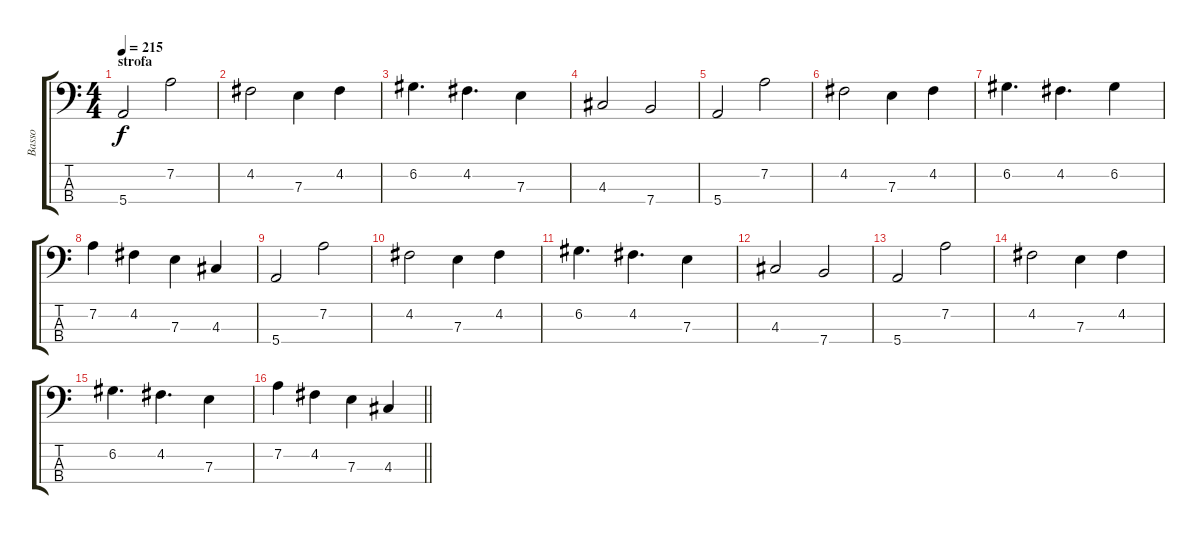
\track ("Basso" "Basso") {instrument electricbassfinger}
\staff {score tabs}
\tuning (G2 D2 A1 E1) {hide}
\ts (4 4)
\section ("" "strofa")
\tempo 215
\clef f4
\ks c
5.4.2{dy f} 7.2.2 |
4.2.2 7.3.4 4.2.4 |
6.2.4{d} 4.2.4{d} 7.3.4 |
4.3.2 7.4.2 |
5.4.2 7.2.2 |
4.2.2 7.3.4 4.2.4 |
6.2.4{d} 4.2.4{d} 6.2.4 |
7.2.4 4.2.4 7.3.4 4.3.4 |
5.4.2 7.2.2 |
4.2.2 7.3.4 4.2.4 |
6.2.4{d} 4.2.4{d} 7.3.4 |
4.3.2 7.4.2 |
5.4.2 7.2.2 |
4.2.2 7.3.4 4.2.4 |
6.2.4{d} 4.2.4{d} 7.3.4 |
\barLineRight lightlight
7.2.4 4.2.4 7.3.4 4.3.4
